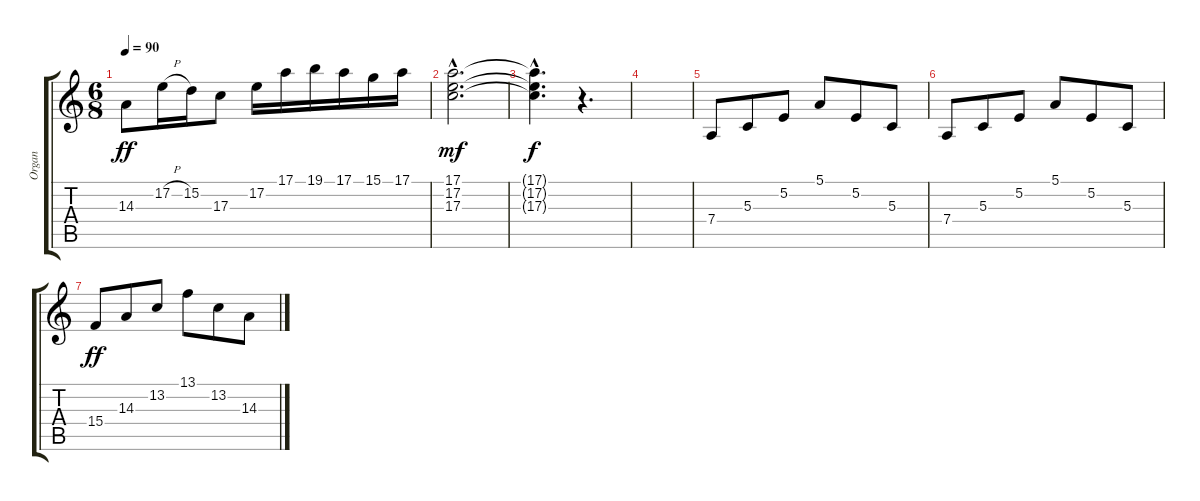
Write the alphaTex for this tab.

\track ("Organ" "Organ") {instrument percussiveorgan}
\staff {score tabs}
\tuning (E4 B3 G3 D3 A2 E2) {hide}
\ts (6 8)
\tempo 90
\clef g2
\ks c
14.3.8{dy ff} 17.2{h}.16 15.2.16 17.3.8 17.2.16 17.1.16 19.1.16 17.1.16 15.1.16 17.1.16 |
(17.1{hac} 17.2{hac} 17.3{hac}).2{d dy mf} |
(17.1{hac t} 17.2{hac t} 17.3{hac t}).4{d dy f} r.4{d} |
|
7.4.8 5.3.8 5.2.8 5.1.8 5.2.8 5.3.8 |
7.4.8 5.3.8 5.2.8 5.1.8 5.2.8 5.3.8 |
15.4.8{dy ff} 14.3.8 13.2.8 13.1.8 13.2.8 14.3.8
